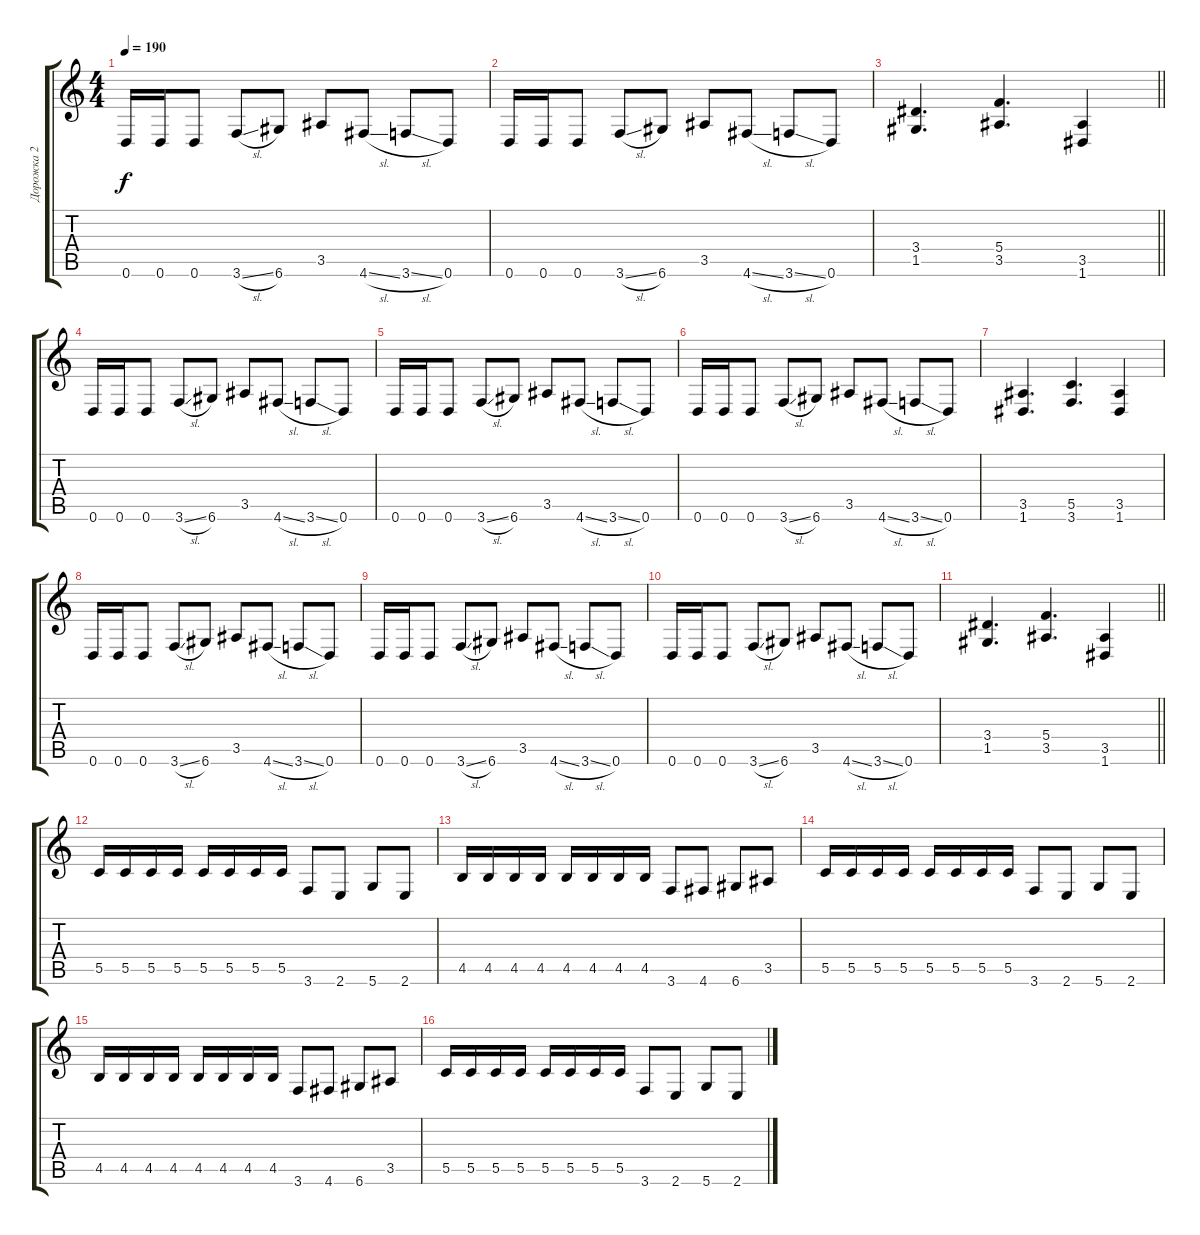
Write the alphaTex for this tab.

\track ("Дорожка 2" "Дорожка 2") {mute instrument distortionguitar}
\staff {score tabs}
\tuning (D4 A3 F3 C3 G2 D2) {hide}
\ts (4 4)
\tempo 190
\clef g2
\ks c
0.6.16{dy f} 0.6.16 0.6.8 3.6{sl}.8 6.6.8 3.5.8 4.6{sl}.8 3.6{sl}.8 0.6.8 |
0.6.16 0.6.16 0.6.8 3.6{sl}.8 6.6.8 3.5.8 4.6{sl}.8 3.6{sl}.8 0.6.8 |
\barLineRight lightlight
(3.4 1.5).4{d} (5.4 3.5).4{d} (3.5 1.6).4 |
0.6.16 0.6.16 0.6.8 3.6{sl}.8 6.6.8 3.5.8 4.6{sl}.8 3.6{sl}.8 0.6.8 |
0.6.16 0.6.16 0.6.8 3.6{sl}.8 6.6.8 3.5.8 4.6{sl}.8 3.6{sl}.8 0.6.8 |
0.6.16 0.6.16 0.6.8 3.6{sl}.8 6.6.8 3.5.8 4.6{sl}.8 3.6{sl}.8 0.6.8 |
(3.5 1.6).4{d} (5.5 3.6).4{d} (3.5 1.6).4 |
0.6.16 0.6.16 0.6.8 3.6{sl}.8 6.6.8 3.5.8 4.6{sl}.8 3.6{sl}.8 0.6.8 |
0.6.16 0.6.16 0.6.8 3.6{sl}.8 6.6.8 3.5.8 4.6{sl}.8 3.6{sl}.8 0.6.8 |
0.6.16 0.6.16 0.6.8 3.6{sl}.8 6.6.8 3.5.8 4.6{sl}.8 3.6{sl}.8 0.6.8 |
\barLineRight lightlight
(3.4 1.5).4{d} (5.4 3.5).4{d} (3.5 1.6).4 |
5.5.16 5.5.16 5.5.16 5.5.16 5.5.16 5.5.16 5.5.16 5.5.16 3.6.8 2.6.8 5.6.8 2.6.8 |
4.5.16 4.5.16 4.5.16 4.5.16 4.5.16 4.5.16 4.5.16 4.5.16 3.6.8 4.6.8 6.6.8 3.5.8 |
5.5.16 5.5.16 5.5.16 5.5.16 5.5.16 5.5.16 5.5.16 5.5.16 3.6.8 2.6.8 5.6.8 2.6.8 |
4.5.16 4.5.16 4.5.16 4.5.16 4.5.16 4.5.16 4.5.16 4.5.16 3.6.8 4.6.8 6.6.8 3.5.8 |
5.5.16 5.5.16 5.5.16 5.5.16 5.5.16 5.5.16 5.5.16 5.5.16 3.6.8 2.6.8 5.6.8 2.6.8
